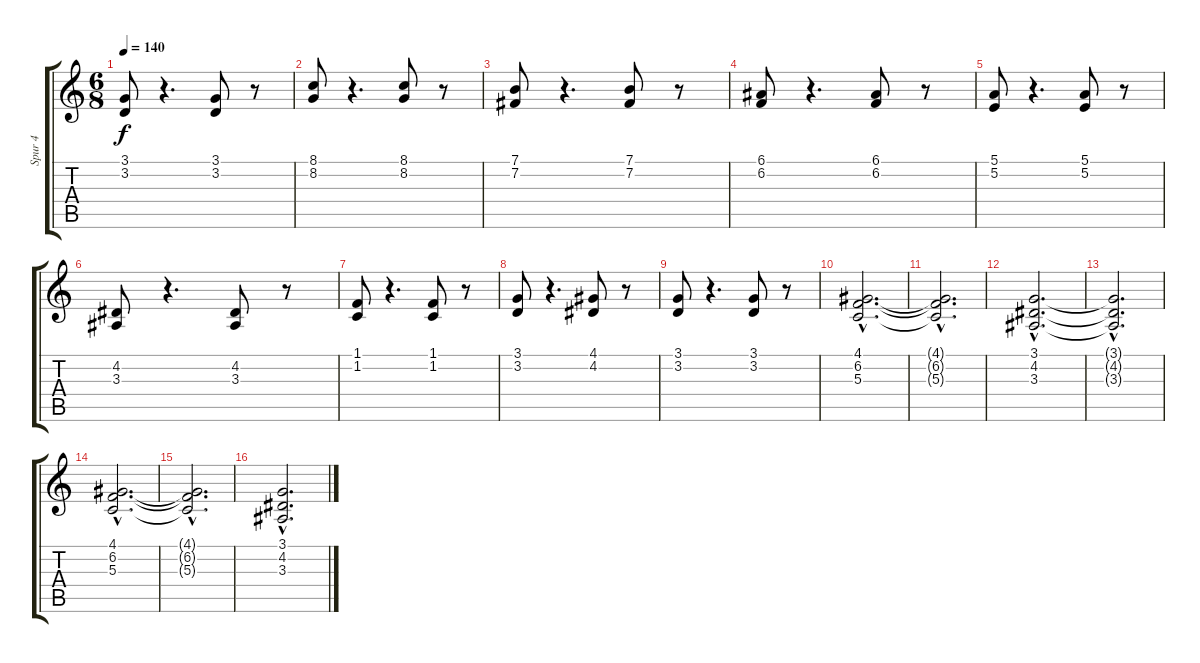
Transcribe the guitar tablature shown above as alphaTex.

\track ("Spur 4" "Spur 4") {instrument percussiveorgan}
\staff {score tabs}
\tuning (E4 B3 G3 D3 A2 E2) {hide}
\ts (6 8)
\tempo 140
\clef g2
\ks c
(3.1 3.2).8{dy f} r.4{d} (3.1 3.2).8 r.8 |
(8.1 8.2).8 r.4{d} (8.1 8.2).8 r.8 |
(7.1 7.2).8 r.4{d} (7.1 7.2).8 r.8 |
(6.1 6.2).8 r.4{d} (6.1 6.2).8 r.8 |
(5.1 5.2).8 r.4{d} (5.1 5.2).8 r.8 |
(4.2 3.3).8 r.4{d} (4.2 3.3).8 r.8 |
(1.1 1.2).8 r.4{d} (1.1 1.2).8 r.8 |
(3.1 3.2).8 r.4{d} (4.1 4.2).8 r.8 |
(3.1 3.2).8 r.4{d} (3.1 3.2).8 r.8 |
(4.1{hac} 6.2{hac} 5.3{hac}).2{d} |
(4.1{hac t} 6.2{hac t} 5.3{hac t}).2{d} |
(3.1{hac} 4.2{hac} 3.3{hac}).2{d} |
(3.1{hac t} 4.2{hac t} 3.3{hac t}).2{d} |
(4.1{hac} 6.2{hac} 5.3{hac}).2{d} |
(4.1{hac t} 6.2{hac t} 5.3{hac t}).2{d} |
(3.1{hac} 4.2{hac} 3.3{hac}).2{d}
